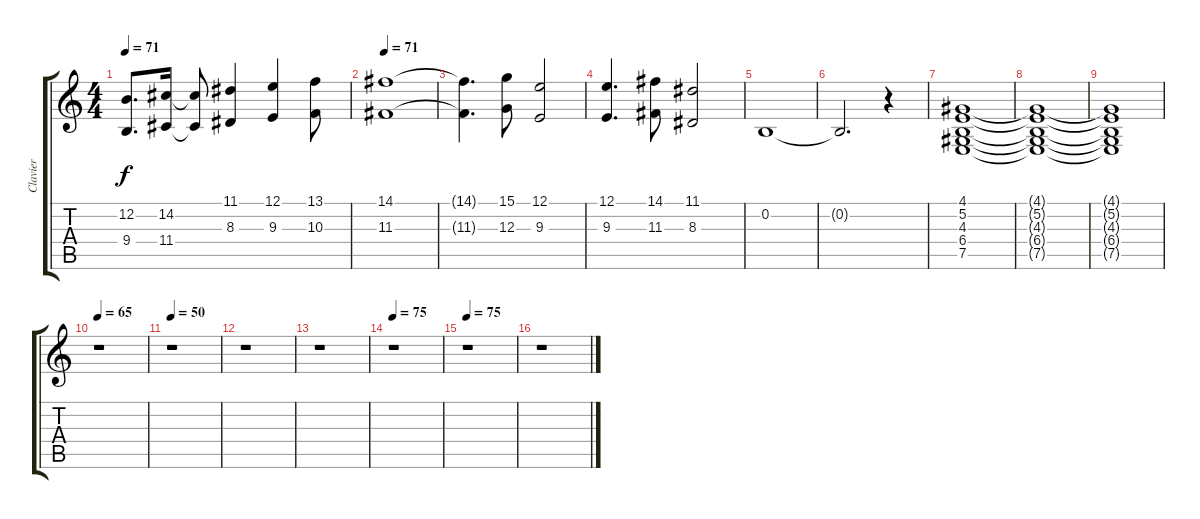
\track ("Clavier" "Clavier") {instrument tremolostrings}
\staff {score tabs}
\tuning (E4 B3 G3 D3 A2 E2) {hide}
\ts (4 4)
\tempo 71
\clef g2
\ks c
(12.2 9.4).8{d dy f} (14.2 11.4).16 (14.2{t} 11.4{t}).8 (11.1 8.3).4 (12.1 9.3).4 (13.1 10.3).8 |
\tempo 68
\tempo 71
(14.1 11.3).1{volume 14} |
(14.1{t} 11.3{t}).4{d} (15.1 12.3).8 (12.1 9.3).2 |
(12.1 9.3).4{d} (14.1 11.3).8 (11.1 8.3).2 |
0.2.1 |
0.2{t}.2{d} r.4 |
(4.1 5.2 4.3 6.4 7.5).1 |
(4.1{t} 5.2{t} 4.3{t} 6.4{t} 7.5{t}).1{volume 0} |
(4.1{t} 5.2{t} 4.3{t} 6.4{t} 7.5{t}).1 |
\tempo 65
r.1 |
\tempo 50
r.1 |
r.1 |
r.1 |
\tempo 75
r.1 |
\tempo 75
r.1 |
r.1
